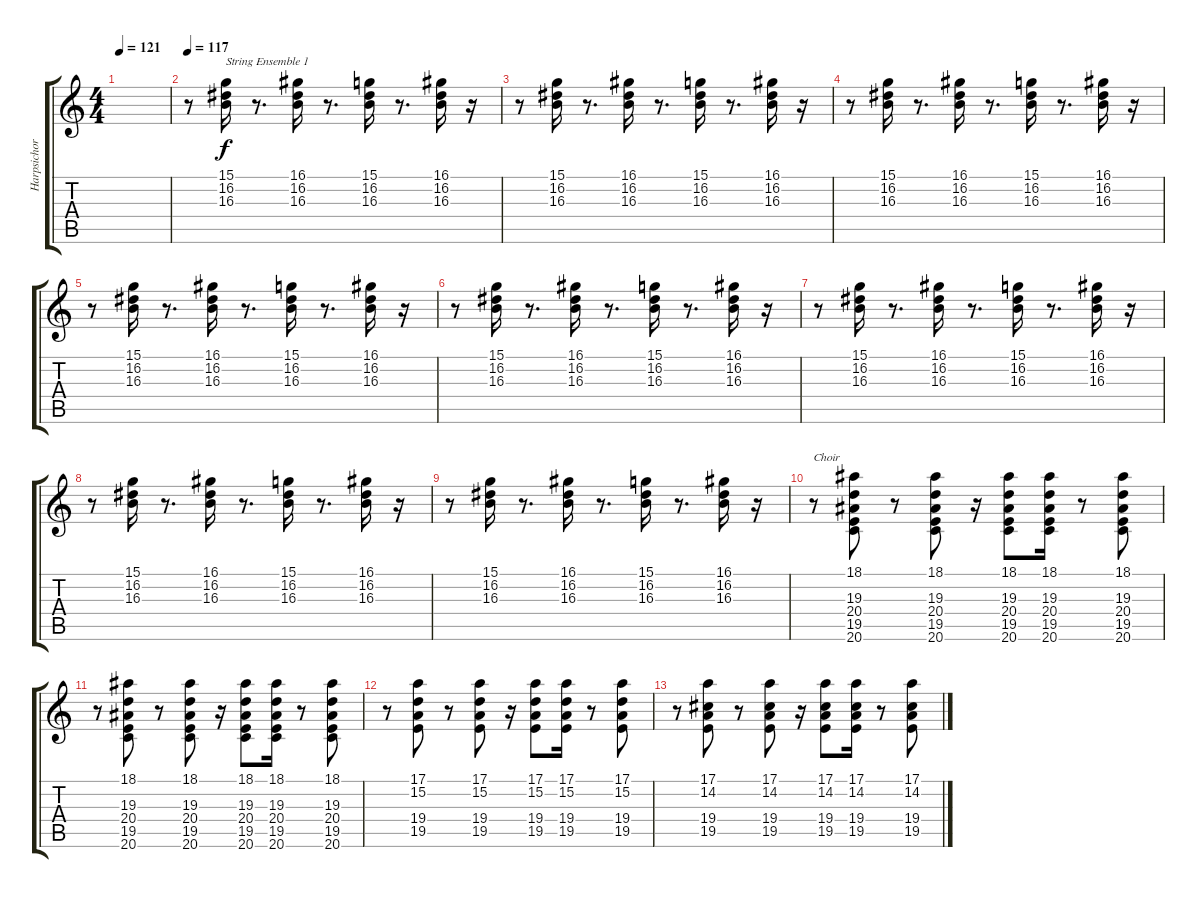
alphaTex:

\track ("Harpsichord" "Harpsichor") {instrument harpsichord}
\staff {score tabs}
\tuning (E4 B3 G3 D3 A2 E2) {hide}
\ts (4 4)
\tempo 121
\clef g2
\ks c
|
\tempo 117
r.8 (15.1 16.2 16.3).16{txt "String Ensemble 1" volume 10 instrument stringensemble1} r.8{d} (16.1 16.2 16.3).16 r.8{d} (15.1 16.2 16.3).16 r.8{d} (16.1 16.2 16.3).16 r.16 |
r.8 (15.1 16.2 16.3).16 r.8{d} (16.1 16.2 16.3).16 r.8{d} (15.1 16.2 16.3).16 r.8{d} (16.1 16.2 16.3).16 r.16 |
r.8 (15.1 16.2 16.3).16 r.8{d} (16.1 16.2 16.3).16 r.8{d} (15.1 16.2 16.3).16 r.8{d} (16.1 16.2 16.3).16 r.16 |
r.8 (15.1 16.2 16.3).16 r.8{d} (16.1 16.2 16.3).16 r.8{d} (15.1 16.2 16.3).16 r.8{d} (16.1 16.2 16.3).16 r.16 |
r.8 (15.1 16.2 16.3).16 r.8{d} (16.1 16.2 16.3).16 r.8{d} (15.1 16.2 16.3).16 r.8{d} (16.1 16.2 16.3).16 r.16 |
r.8 (15.1 16.2 16.3).16 r.8{d} (16.1 16.2 16.3).16 r.8{d} (15.1 16.2 16.3).16 r.8{d} (16.1 16.2 16.3).16 r.16 |
r.8 (15.1 16.2 16.3).16 r.8{d} (16.1 16.2 16.3).16 r.8{d} (15.1 16.2 16.3).16 r.8{d} (16.1 16.2 16.3).16 r.16 |
r.8 (15.1 16.2 16.3).16 r.8{d} (16.1 16.2 16.3).16 r.8{d} (15.1 16.2 16.3).16 r.8{d} (16.1 16.2 16.3).16 r.16 |
r.8{txt "Choir" volume 4 balance 8 instrument pad4choir} (18.1 19.3 20.4 19.5 20.6).8 r.8 (18.1 19.3 20.4 19.5 20.6).8 r.16 (18.1 19.3 20.4 19.5 20.6).8 (18.1 19.3 20.4 19.5 20.6).16 r.8 (18.1 19.3 20.4 19.5 20.6).8 |
r.8 (18.1 19.3 20.4 19.5 20.6).8 r.8 (18.1 19.3 20.4 19.5 20.6).8 r.16 (18.1 19.3 20.4 19.5 20.6).8 (18.1 19.3 20.4 19.5 20.6).16 r.8 (18.1 19.3 20.4 19.5 20.6).8 |
r.8 (17.1 15.2 19.4 19.5).8 r.8 (17.1 15.2 19.4 19.5).8 r.16 (17.1 15.2 19.4 19.5).8 (17.1 15.2 19.4 19.5).16 r.8 (17.1 15.2 19.4 19.5).8 |
r.8 (17.1 14.2 19.4 19.5).8 r.8 (17.1 14.2 19.4 19.5).8 r.16 (17.1 14.2 19.4 19.5).8 (17.1 14.2 19.4 19.5).16 r.8 (17.1 14.2 19.4 19.5).8
